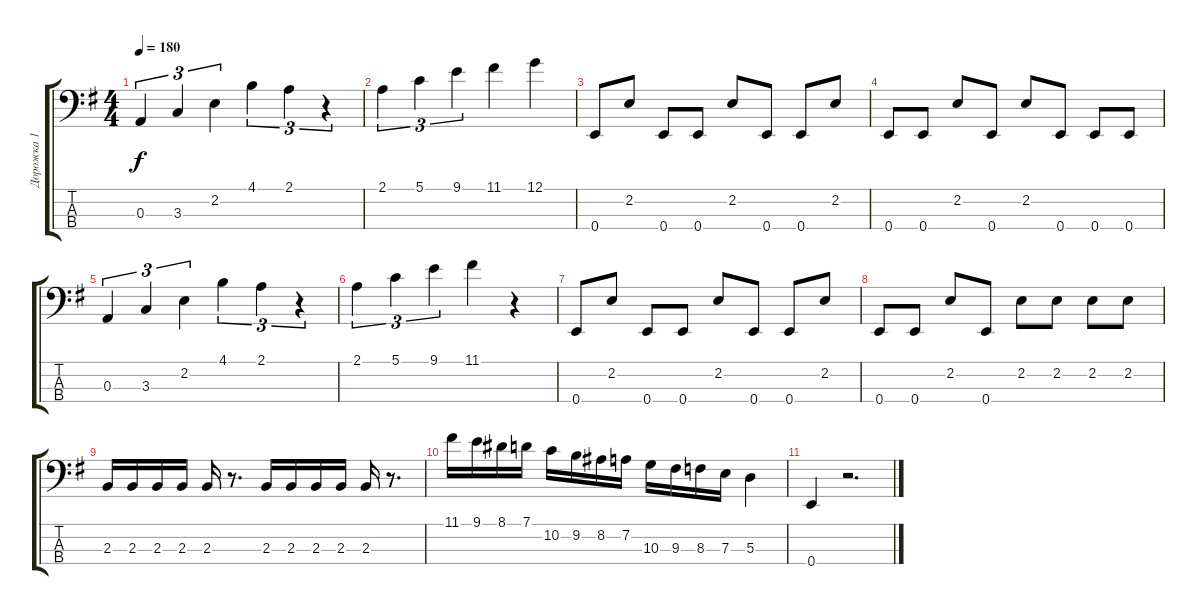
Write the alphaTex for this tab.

\track ("Дорожка 1" "Дорожка 1") {instrument electricbasspick}
\staff {score tabs}
\tuning (G2 D2 A1 E1) {hide}
\ts (4 4)
\tempo 180
\clef f4
\ks g
0.3.4{tu (3 2) dy f} 3.3.4{tu (3 2)} 2.2.4{tu (3 2)} 4.1.4{tu (3 2)} 2.1.4{tu (3 2)} r.4{tu (3 2)} |
2.1.4{tu (3 2)} 5.1.4{tu (3 2)} 9.1.4{tu (3 2)} 11.1.4 12.1.4 |
0.4.8 2.2.8 0.4.8 0.4.8 2.2.8 0.4.8 0.4.8 2.2.8 |
0.4.8 0.4.8 2.2.8 0.4.8 2.2.8 0.4.8 0.4.8 0.4.8 |
0.3.4{tu (3 2)} 3.3.4{tu (3 2)} 2.2.4{tu (3 2)} 4.1.4{tu (3 2)} 2.1.4{tu (3 2)} r.4{tu (3 2)} |
2.1.4{tu (3 2)} 5.1.4{tu (3 2)} 9.1.4{tu (3 2)} 11.1.4 r.4 |
0.4.8 2.2.8 0.4.8 0.4.8 2.2.8 0.4.8 0.4.8 2.2.8 |
0.4.8 0.4.8 2.2.8 0.4.8 2.2.8 2.2.8 2.2.8 2.2.8 |
2.3.16 2.3.16 2.3.16 2.3.16 2.3.16 r.8{d} 2.3.16 2.3.16 2.3.16 2.3.16 2.3.16 r.8{d} |
11.1.16 9.1.16 8.1.16 7.1.16 10.2.16 9.2.16 8.2.16 7.2.16 10.3.16 9.3.16 8.3.16 7.3.16 5.3.4 |
0.4.4 r.2{d}
